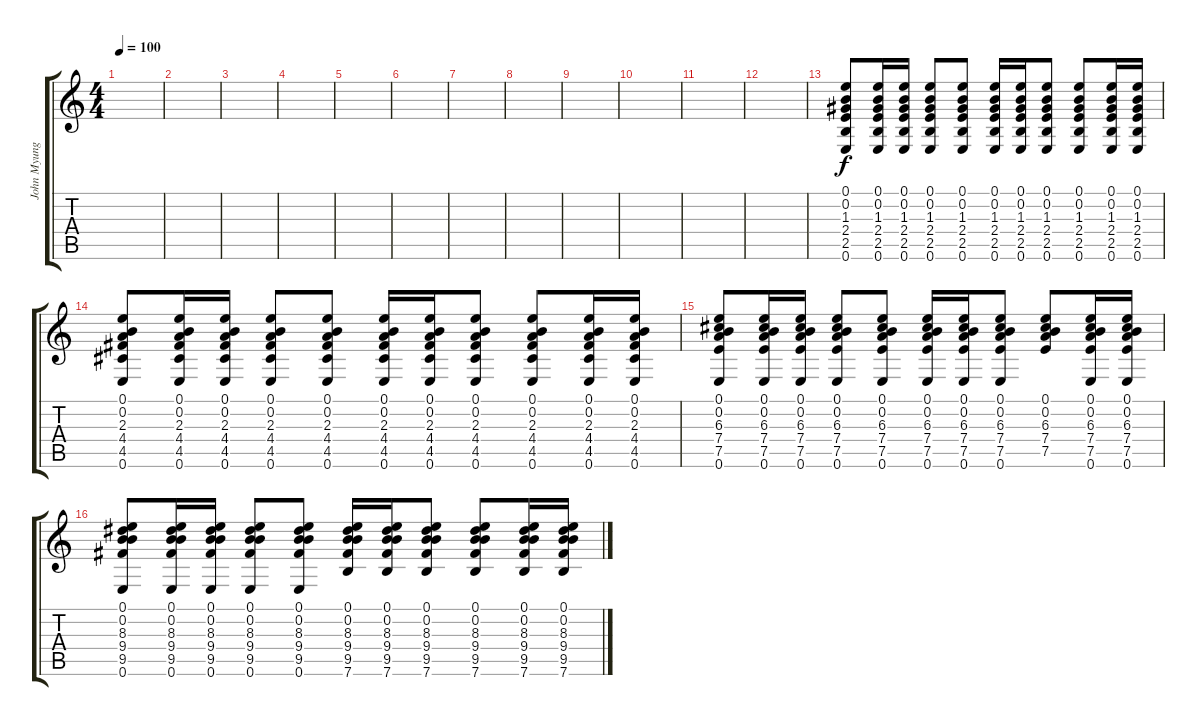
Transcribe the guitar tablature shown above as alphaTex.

\track ("John Myung Rythm" "John Myung") {instrument acousticguitarsteel}
\staff {score tabs}
\tuning (E4 B3 G3 D3 A2 E2) {hide}
\ts (4 4)
\tempo 100
\clef g2
\ks c
|
|
|
|
|
|
|
|
|
|
|
|
(0.1 0.2 1.3 2.4 2.5 0.6).8{volume 9} (0.1 0.2 1.3 2.4 2.5 0.6).16 (0.1 0.2 1.3 2.4 2.5 0.6).16 (0.1 0.2 1.3 2.4 2.5 0.6).8 (0.1 0.2 1.3 2.4 2.5 0.6).8 (0.1 0.2 1.3 2.4 2.5 0.6).16 (0.1 0.2 1.3 2.4 2.5 0.6).16 (0.1 0.2 1.3 2.4 2.5 0.6).8 (0.1 0.2 1.3 2.4 2.5 0.6).8 (0.1 0.2 1.3 2.4 2.5 0.6).16 (0.1 0.2 1.3 2.4 2.5 0.6).16 |
(0.1 0.2 2.3 4.4 4.5 0.6).8 (0.1 0.2 2.3 4.4 4.5 0.6).16 (0.1 0.2 2.3 4.4 4.5 0.6).16 (0.1 0.2 2.3 4.4 4.5 0.6).8 (0.1 0.2 2.3 4.4 4.5 0.6).8 (0.1 0.2 2.3 4.4 4.5 0.6).16 (0.1 0.2 2.3 4.4 4.5 0.6).16 (0.1 0.2 2.3 4.4 4.5 0.6).8 (0.1 0.2 2.3 4.4 4.5 0.6).8 (0.1 0.2 2.3 4.4 4.5 0.6).16 (0.1 0.2 2.3 4.4 4.5 0.6).16 |
(0.1 0.2 6.3 7.4 7.5 0.6).8 (0.1 0.2 6.3 7.4 7.5 0.6).16 (0.1 0.2 6.3 7.4 7.5 0.6).16 (0.1 0.2 6.3 7.4 7.5 0.6).8 (0.1 0.2 6.3 7.4 7.5 0.6).8 (0.1 0.2 6.3 7.4 7.5 0.6).16 (0.1 0.2 6.3 7.4 7.5 0.6).16 (0.1 0.2 6.3 7.4 7.5 0.6).8 (0.1 0.2 6.3 7.4 7.5).8 (0.1 0.2 6.3 7.4 7.5 0.6).16 (0.1 0.2 6.3 7.4 7.5 0.6).16 |
(0.1 0.2 8.3 9.4 9.5 0.6).8 (0.1 0.2 8.3 9.4 9.5 0.6).16 (0.1 0.2 8.3 9.4 9.5 0.6).16 (0.1 0.2 8.3 9.4 9.5 0.6).8 (0.1 0.2 8.3 9.4 9.5 0.6).8 (0.1 0.2 8.3 9.4 9.5 7.6).16 (0.1 0.2 8.3 9.4 9.5 7.6).16 (0.1 0.2 8.3 9.4 9.5 7.6).8 (0.1 0.2 8.3 9.4 9.5 7.6).8 (0.1 0.2 8.3 9.4 9.5 7.6).16 (0.1 0.2 8.3 9.4 9.5 7.6).16
